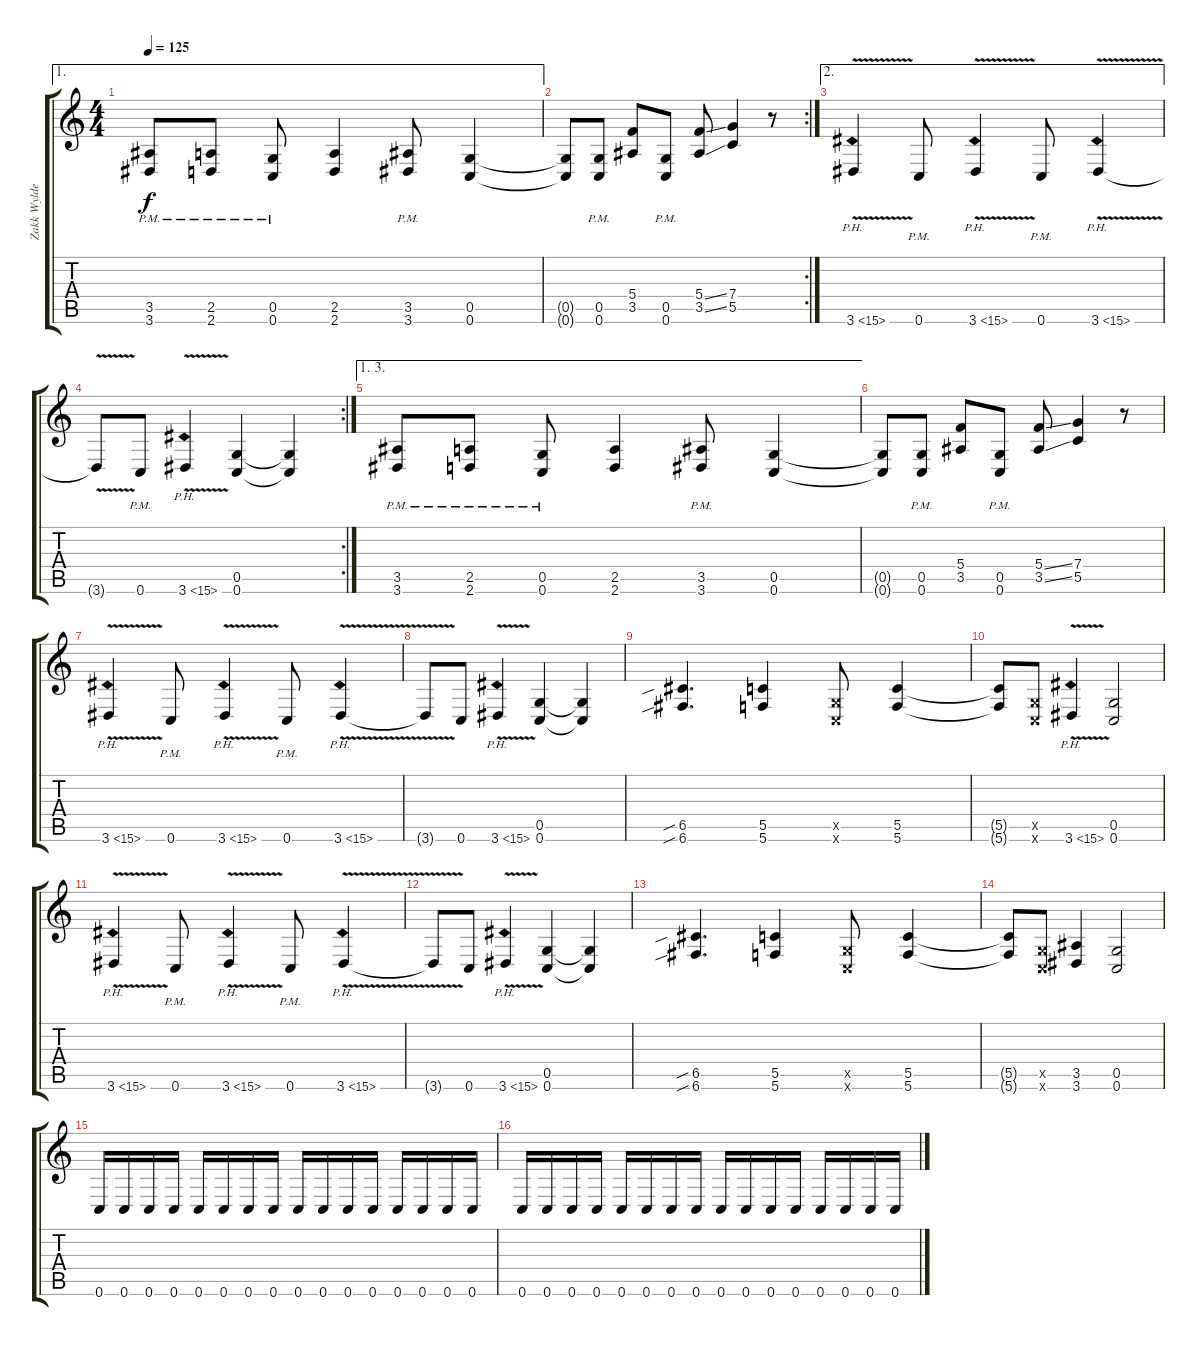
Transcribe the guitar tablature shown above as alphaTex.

\track ("Zakk Wylde (Rhythm Guitar)" "Zakk Wylde") {instrument distortionguitar}
\staff {score tabs}
\tuning (D4 A3 F3 C3 G2 C2) {hide}
\ae 1
\ts (4 4)
\tempo 125
\clef g2
\ks c
(3.5{pm} 3.6{pm}).8{dy f} (2.5{pm} 2.6{pm}).8 (0.5{pm} 0.6{pm}).8 (2.5 2.6).4 (3.5{pm} 3.6{pm}).8 (0.5 0.6).4 |
\rc 2
(0.5{t} 0.6{t}).8 (0.5{pm} 0.6{pm}).8 (5.4 3.5).8 (0.5{pm} 0.6{pm}).8 (5.4{ss} 3.5{ss}).8 (7.4 5.5).4 r.8 |
\ae 2
3.6{ph 12 v}.4 0.6{pm}.8 3.6{ph 12 v}.4 0.6{pm}.8 3.6{ph 12 v}.4 |
\rc 2
3.6{t}.8 0.6{pm}.8 3.6{ph 12 v}.4 (0.5 0.6).4 (0.5{t} 0.6{t}).4 |
\ae (1 3)
(3.5{pm} 3.6{pm}).8 (2.5{pm} 2.6{pm}).8 (0.5{pm} 0.6{pm}).8 (2.5 2.6).4 (3.5{pm} 3.6{pm}).8 (0.5 0.6).4 |
(0.5{t} 0.6{t}).8 (0.5{pm} 0.6{pm}).8 (5.4 3.5).8 (0.5{pm} 0.6{pm}).8 (5.4{ss} 3.5{ss}).8 (7.4 5.5).4 r.8 |
3.6{ph 12 v}.4 0.6{pm}.8 3.6{ph 12 v}.4 0.6{pm}.8 3.6{ph 12 v}.4 |
3.6{t}.8 0.6.8 3.6{ph 12 v}.4 (0.5 0.6).4 (0.5{t} 0.6{t}).4 |
(6.5{sib} 6.6{sib}).4{d} (5.5 5.6).4 (0.5{x} 0.6{x}).8 (5.5 5.6).4 |
(5.5{t} 5.6{t}).8 (0.5{x} 0.6{x}).8 3.6{ph 12 v}.4 (0.5 0.6).2 |
3.6{ph 12 v}.4 0.6{pm}.8 3.6{ph 12 v}.4 0.6{pm}.8 3.6{ph 12 v}.4 |
3.6{t}.8 0.6.8 3.6{ph 12 v}.4 (0.5 0.6).4 (0.5{t} 0.6{t}).4 |
(6.5{sib} 6.6{sib}).4{d} (5.5 5.6).4 (0.5{x} 0.6{x}).8 (5.5 5.6).4 |
(5.5{t} 5.6{t}).8 (0.5{x} 0.6{x}).8 (3.5 3.6).4 (0.5 0.6).2 |
0.6.16 0.6.16 0.6.16 0.6.16 0.6.16 0.6.16 0.6.16 0.6.16 0.6.16 0.6.16 0.6.16 0.6.16 0.6.16 0.6.16 0.6.16 0.6.16 |
0.6.16 0.6.16 0.6.16 0.6.16 0.6.16 0.6.16 0.6.16 0.6.16 0.6.16 0.6.16 0.6.16 0.6.16 0.6.16 0.6.16 0.6.16 0.6.16
